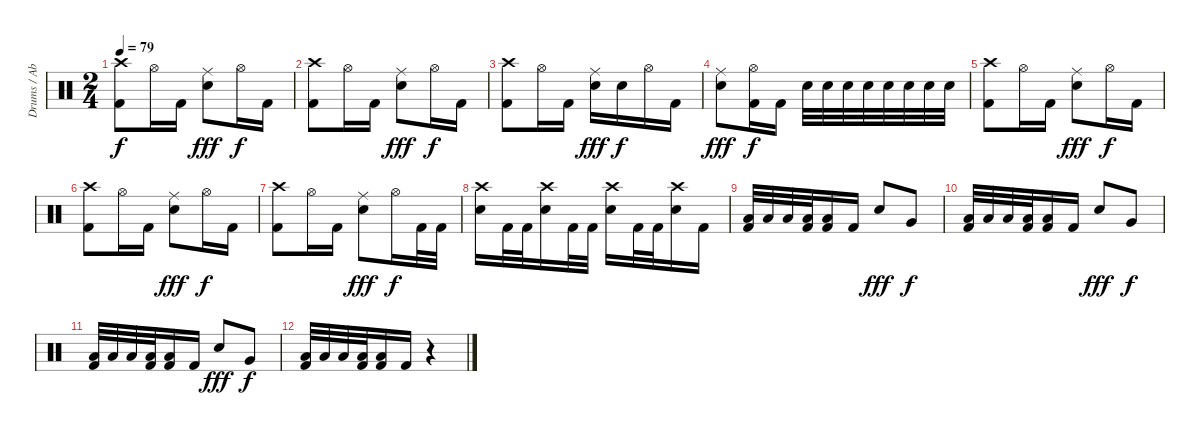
\track ("Drums / Abe Cunningham" "Drums / Ab") {instrument percussion}
\staff {score}
\articulation defaults
\ts (2 4)
\tempo 79
\clef neutral
\ks c
("Crash high (hit)" "Kick (hit) 2").8{dy f} "Hi-Hat (open)".16 "Kick (hit) 2".16 ("Ride (middle)" "Electric Snare (hit)").8{dy fff} "Hi-Hat (open)".16{dy f} "Kick (hit) 2".16 |
("Crash high (hit)" "Kick (hit) 2").8 "Hi-Hat (open)".16 "Kick (hit) 2".16 ("Ride (middle)" "Electric Snare (hit)").8{dy fff} "Hi-Hat (open)".16{dy f} "Kick (hit) 2".16 |
("Crash high (hit)" "Kick (hit) 2").8 "Hi-Hat (open)".16 "Kick (hit) 2".16 ("Ride (middle)" "Electric Snare (hit)").16{dy fff} "Electric Snare (hit)".16{dy f} "Hi-Hat (open)".16 "Kick (hit) 2".16 |
("Ride (middle)" "Electric Snare (hit)").8{dy fff} ("Hi-Hat (open)" "Kick (hit) 2").16{dy f} "Kick (hit) 2".16 "Electric Snare (hit)".32 "Electric Snare (hit)".32 "Electric Snare (hit)".32 "Electric Snare (hit)".32 "Electric Snare (hit)".32 "Electric Snare (hit)".32 "Electric Snare (hit)".32 "Electric Snare (hit)".32 |
("Crash high (hit)" "Kick (hit) 2").8 "Hi-Hat (open)".16 "Kick (hit) 2".16 ("Ride (middle)" "Electric Snare (hit)").8{dy fff} "Hi-Hat (open)".16{dy f} "Kick (hit) 2".16 |
("Crash high (hit)" "Kick (hit) 2").8 "Hi-Hat (open)".16 "Kick (hit) 2".16 ("Ride (middle)" "Electric Snare (hit)").8{dy fff} "Hi-Hat (open)".16{dy f} "Kick (hit) 2".16 |
("Crash high (hit)" "Kick (hit) 2").8 "Hi-Hat (open)".16 "Kick (hit) 2".16 ("Ride (middle)" "Electric Snare (hit)").8{dy fff} "Hi-Hat (open)".16{dy f} "Kick (hit) 2".32 "Kick (hit) 2".32 |
("Crash high (hit)" "Electric Snare (hit)").16 "Kick (hit) 2".32 "Kick (hit) 2".32 ("Crash high (hit)" "Electric Snare (hit)").16 "Kick (hit) 2".32 "Kick (hit) 2".32 ("Crash high (hit)" "Electric Snare (hit)").16 "Kick (hit) 2".32 "Kick (hit) 2".32 ("Crash high (hit)" "Electric Snare (hit)").16 "Kick (hit) 2".16 |
("Low Tom (hit)" "Kick (hit) 2").32 "Low Tom (hit)".32 "Low Tom (hit)".32 ("Low Tom (hit)" "Kick (hit) 2").32 ("Low Floor Tom (hit)" "Kick (hit) 2").16 "Kick (hit) 2".16 "Electric Snare (hit)".8{dy fff} "Very Low Tom (hit)".8{dy f} |
("Low Tom (hit)" "Kick (hit) 2").32 "Low Tom (hit)".32 "Low Tom (hit)".32 ("Low Tom (hit)" "Kick (hit) 2").32 ("Low Floor Tom (hit)" "Kick (hit) 2").16 "Kick (hit) 2".16 "Electric Snare (hit)".8{dy fff} "Very Low Tom (hit)".8{dy f} |
("Low Tom (hit)" "Kick (hit) 2").32 "Low Tom (hit)".32 "Low Tom (hit)".32 ("Low Tom (hit)" "Kick (hit) 2").32 ("Low Floor Tom (hit)" "Kick (hit) 2").16 "Kick (hit) 2".16 "Electric Snare (hit)".8{dy fff} "Very Low Tom (hit)".8{dy f} |
("Low Tom (hit)" "Kick (hit) 2").32 "Low Tom (hit)".32 "Low Tom (hit)".32 ("Low Tom (hit)" "Kick (hit) 2").32 ("Low Floor Tom (hit)" "Kick (hit) 2").16 "Kick (hit) 2".16 r.4
